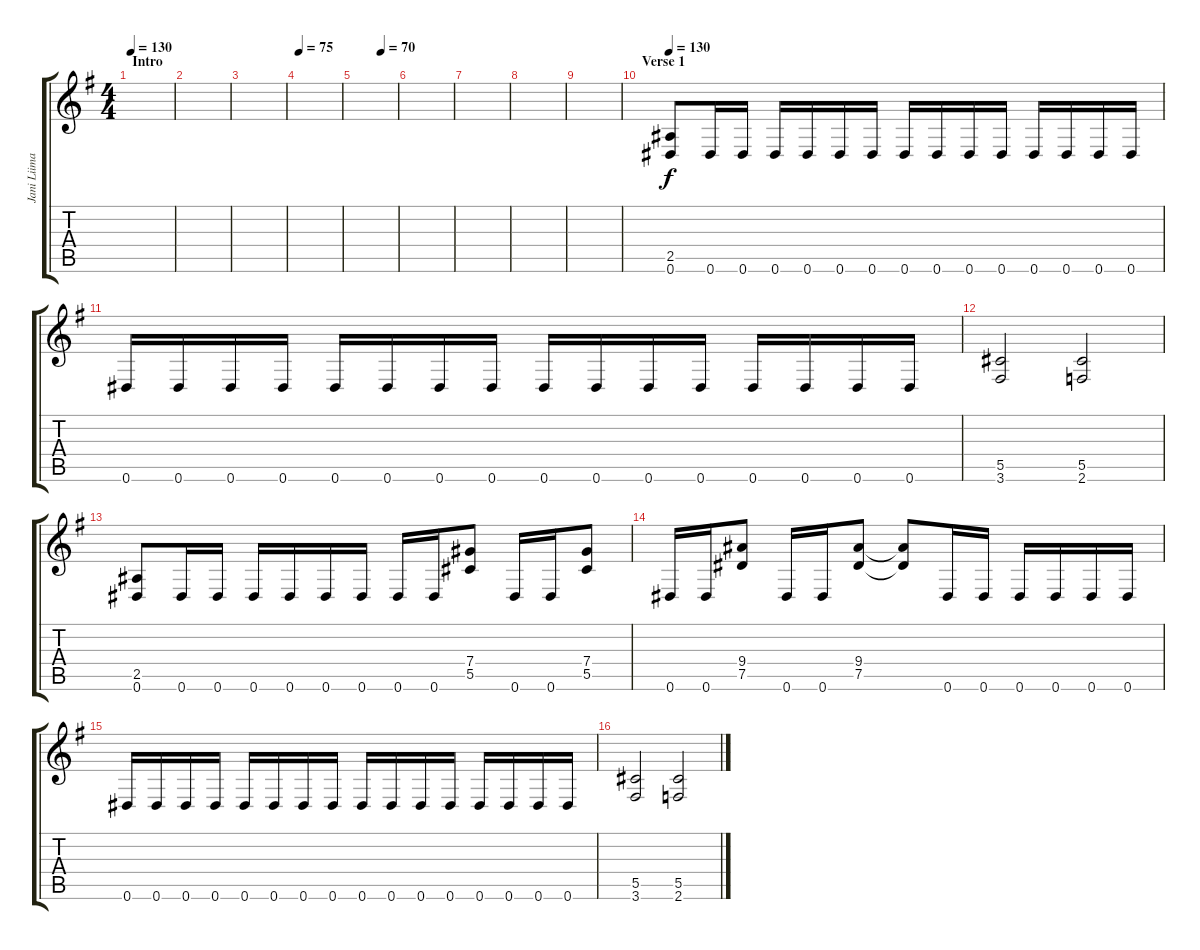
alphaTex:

\track ("Jani Liimatainen 2" "Jani Liima") {instrument distortionguitar}
\staff {score tabs}
\tuning (Eb4 Bb3 Gb3 Db3 Ab2 Eb2) {hide}
\ts (4 4)
\section ("" "Intro")
\tempo 130
\tempo 75
\tempo 130
\clef g2
\ks eminor
|
|
|
\tempo 75
|
\tempo (70 0.625)
|
|
|
|
|
\section ("" "Verse 1")
\tempo 130
(2.5 0.6).8 0.6.16 0.6.16 0.6.16 0.6.16 0.6.16 0.6.16 0.6.16 0.6.16 0.6.16 0.6.16 0.6.16 0.6.16 0.6.16 0.6.16 |
0.6.16 0.6.16 0.6.16 0.6.16 0.6.16 0.6.16 0.6.16 0.6.16 0.6.16 0.6.16 0.6.16 0.6.16 0.6.16 0.6.16 0.6.16 0.6.16 |
(5.5 3.6).2 (5.5 2.6).2 |
(2.5 0.6).8 0.6.16 0.6.16 0.6.16 0.6.16 0.6.16 0.6.16 0.6.16 0.6.16 (7.4 5.5).8 0.6.16 0.6.16 (7.4 5.5).8 |
0.6.16 0.6.16 (9.4 7.5).8 0.6.16 0.6.16 (9.4 7.5).8 (9.4{t} 7.5{t}).8 0.6.16 0.6.16 0.6.16 0.6.16 0.6.16 0.6.16 |
0.6.16 0.6.16 0.6.16 0.6.16 0.6.16 0.6.16 0.6.16 0.6.16 0.6.16 0.6.16 0.6.16 0.6.16 0.6.16 0.6.16 0.6.16 0.6.16 |
(5.5 3.6).2 (5.5 2.6).2
